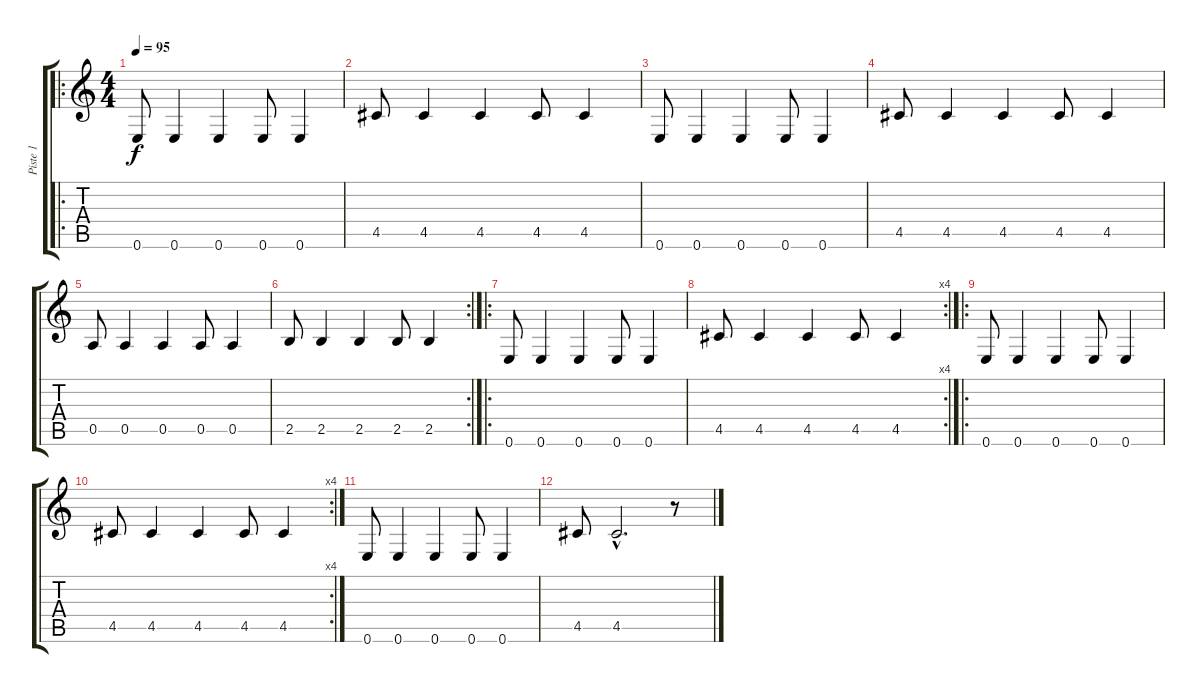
\track ("Piste 1" "Piste 1") {instrument acousticbass}
\staff {score tabs}
\tuning (E4 B3 G3 D3 A2 E2) {hide}
\ro
\ts (4 4)
\tempo 95
\clef g2
\ks c
0.6.8{dy f} 0.6.4 0.6.4 0.6.8 0.6.4 |
4.5.8 4.5.4 4.5.4 4.5.8 4.5.4 |
0.6.8 0.6.4 0.6.4 0.6.8 0.6.4 |
4.5.8 4.5.4 4.5.4 4.5.8 4.5.4 |
0.5.8 0.5.4 0.5.4 0.5.8 0.5.4 |
\rc 2
2.5.8 2.5.4 2.5.4 2.5.8 2.5.4 |
\ro
0.6.8 0.6.4 0.6.4 0.6.8 0.6.4 |
\rc 4
4.5.8 4.5.4 4.5.4 4.5.8 4.5.4 |
\ro
0.6.8 0.6.4 0.6.4 0.6.8 0.6.4 |
\rc 4
4.5.8 4.5.4 4.5.4 4.5.8 4.5.4 |
0.6.8 0.6.4 0.6.4 0.6.8 0.6.4 |
4.5.8 4.5{hac}.2{d} r.8
